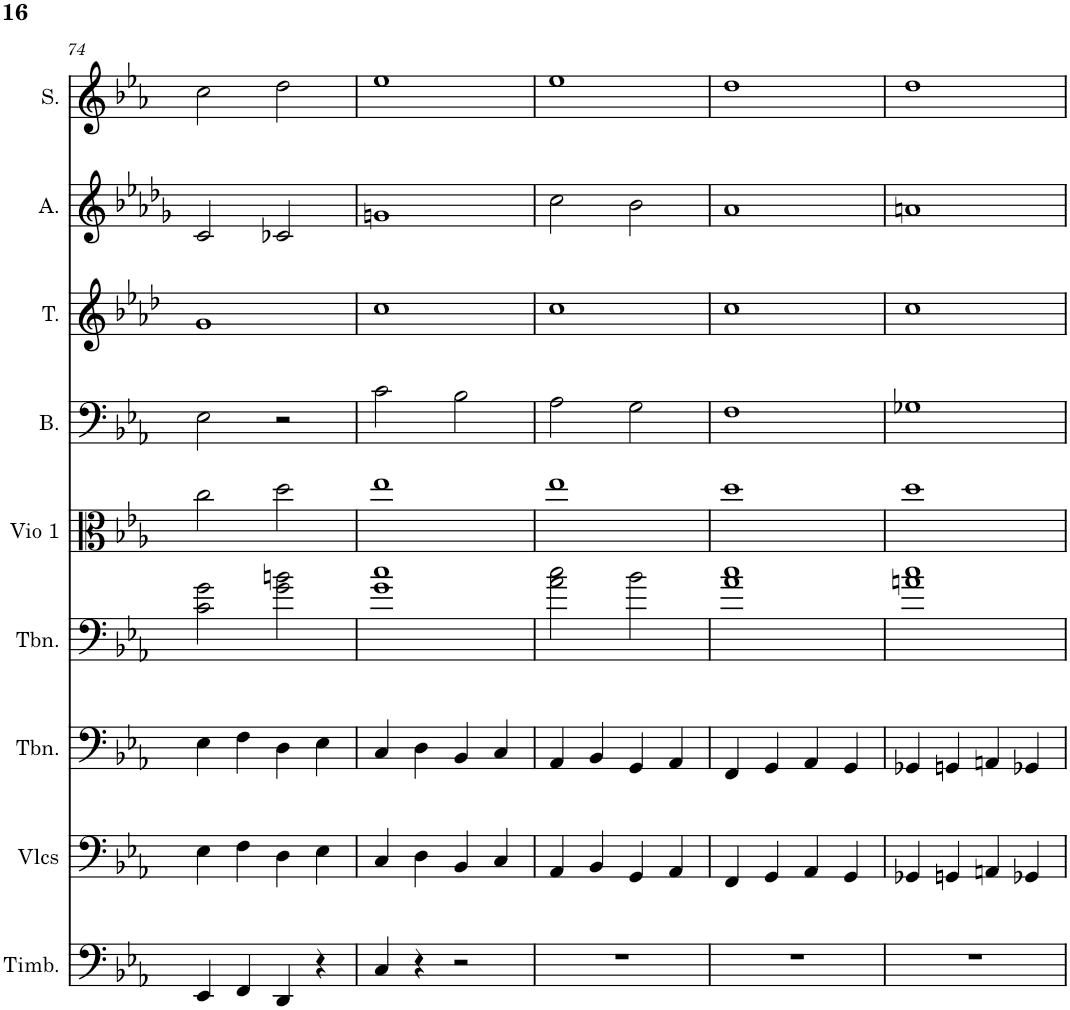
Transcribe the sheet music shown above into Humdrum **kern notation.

**kern	**kern	**kern	**kern	**kern	**kern	**kern	**kern	**kern
*part9	*part8	*part7	*part6	*part5	*part4	*part3	*part2	*part1
*staff9	*staff8	*staff7	*staff6	*staff5	*staff4	*staff3	*staff2	*staff1
*I"Timbales, Staff-1	*I"Violoncelles, D'Bass/Strings, etc	*I"Trombone, Synth strings, etc	*I"Trombone, Synth strings 2	*I"1st violins	*I"Basse	*I"Tenor	*I"Alto	*I"Soprano
*I'Timb.	*I'Vlcs	*I'Tbn.	*I'Tbn.	*I'Vio 1	*I'B.	*I'T.	*I'A.	*I'S.
!!LO:PB:g=z
*clefF4	*clefF4	*clefF4	*clefF4	*clefC3	*clefF4	*clefG2	*clefG2	*clefG2
*k[b-e-a-]	*k[b-e-a-]	*k[b-e-a-]	*k[b-e-a-]	*k[b-e-a-]	*k[b-e-a-]	*k[b-e-a-d-]	*k[b-e-a-d-g-]	*k[b-e-a-]
*M4/4	*M4/4	*M4/4	*M4/4	*M4/4	*M4/4	*M4/4	*M4/4	*M4/4
=74	=74	=74	=74	=74	=74	=74	=74	=74
4EE-/	4E-\	4E-\	2c\ 2g\	2cc\	2E-\	1g	2c/	2cc\
4FF/	4F\	4F\	.	.	.	.	.	.
4DD/	4D\	4D\	2g\ 2bn\	2dd\	2r	.	2c-X/	2dd\
4r	4E-\	4E-\	.	.	.	.	.	.
=75	=75	=75	=75	=75	=75	=75	=75	=75
4C/	4C/	4C/	1g 1cc	1ee-	2c\	1cc	1gn	1ee-
4r	4D\	4D\	.	.	.	.	.	.
2r	4BB-/	4BB-/	.	.	2B-\	.	.	.
.	4C/	4C/	.	.	.	.	.	.
=76	=76	=76	=76	=76	=76	=76	=76	=76
1r	4AA-/	4AA-/	2a-\ 2cc\	1ee-	2A-\	1cc	2cc\	1ee-
.	4BB-/	4BB-/	.	.	.	.	.	.
.	4GG/	4GG/	2b-\	.	2G\	.	2b-\	.
.	4AA-/	4AA-/	.	.	.	.	.	.
=77	=77	=77	=77	=77	=77	=77	=77	=77
1r	4FF/	4FF/	1a- 1cc	1dd	1F	1cc	1a-	1dd
.	4GG/	4GG/	.	.	.	.	.	.
.	4AA-/	4AA-/	.	.	.	.	.	.
.	4GG/	4GG/	.	.	.	.	.	.
=78	=78	=78	=78	=78	=78	=78	=78	=78
1r	4GG-X/	4GG-X/	1an 1cc	1dd	1G-X	1cc	1an	1dd
.	4GGn/	4GGn/	.	.	.	.	.	.
.	4AAn/	4AAn/	.	.	.	.	.	.
.	4GG-X/	4GG-X/	.	.	.	.	.	.
=	=	=	=	=	=	=	=	=
*-	*-	*-	*-	*-	*-	*-	*-	*-
